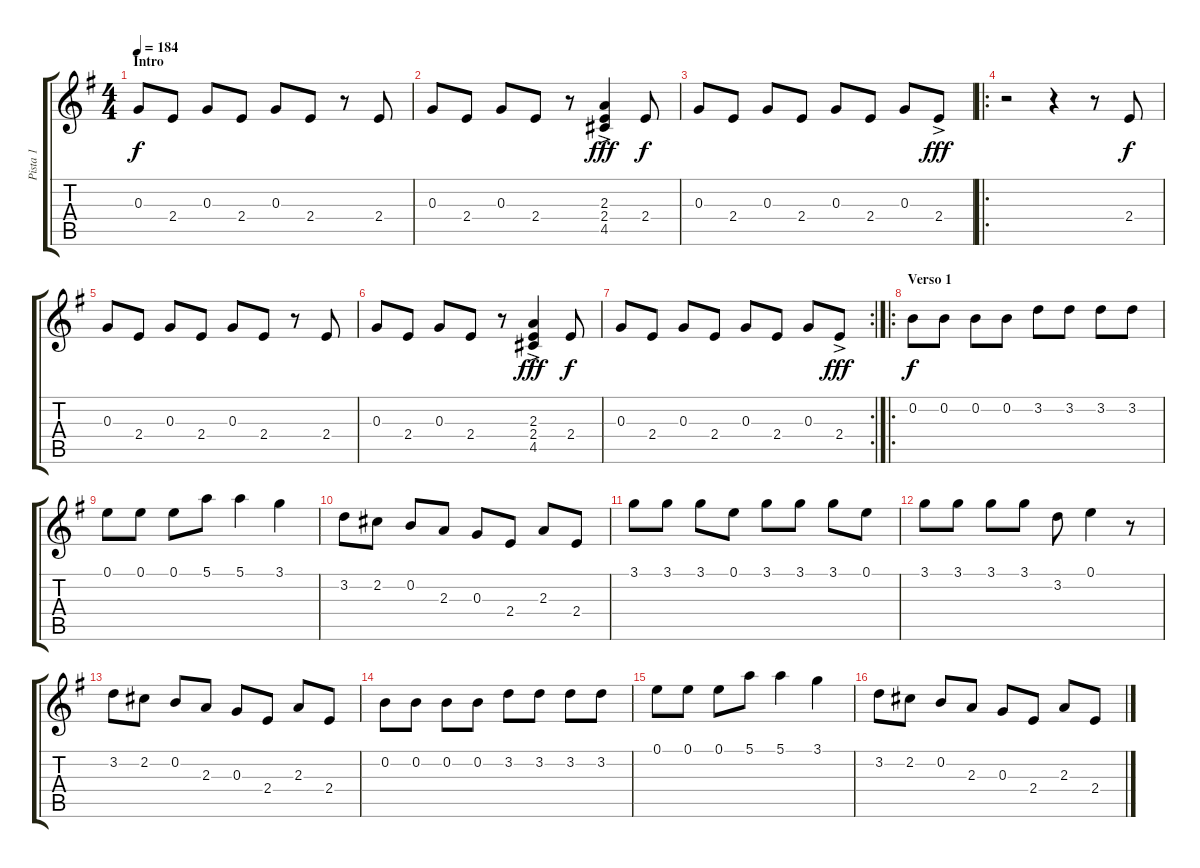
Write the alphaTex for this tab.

\track ("Pista 1" "Pista 1") {instrument distortionguitar}
\staff {score tabs}
\tuning (E4 B3 G3 D3 A2 E2) {hide}
\ts (4 4)
\section ("" "Intro")
\tempo 184
\clef g2
\ks g
0.3.8{dy f instrument distortionguitar} 2.4.8 0.3.8 2.4.8 0.3.8 2.4.8 r.8 2.4.8 |
0.3.8 2.4.8 0.3.8 2.4.8 r.8 (2.3 2.4 4.5{ac}).4{dy fff} 2.4.8{dy f} |
0.3.8 2.4.8 0.3.8 2.4.8 0.3.8 2.4.8 0.3.8 2.4{ac}.8{dy fff} |
\ro
r.2 r.4 r.8 2.4.8{dy f} |
0.3.8 2.4.8 0.3.8 2.4.8 0.3.8 2.4.8 r.8 2.4.8 |
0.3.8 2.4.8 0.3.8 2.4.8 r.8 (2.3 2.4 4.5{ac}).4{dy fff} 2.4.8{dy f} |
\rc 2
0.3.8 2.4.8 0.3.8 2.4.8 0.3.8 2.4.8 0.3.8 2.4{ac}.8{dy fff} |
\ro
\section ("" "Verso 1")
0.2.8{dy f} 0.2.8 0.2.8 0.2.8 3.2.8 3.2.8 3.2.8 3.2.8 |
0.1.8 0.1.8 0.1.8 5.1.8 5.1.4 3.1.4 |
3.2.8 2.2.8 0.2.8 2.3.8 0.3.8 2.4.8 2.3.8 2.4.8 |
3.1.8 3.1.8 3.1.8 0.1.8 3.1.8 3.1.8 3.1.8 0.1.8 |
3.1.8 3.1.8 3.1.8 3.1.8 3.2.8 0.1.4 r.8 |
3.2.8 2.2.8 0.2.8 2.3.8 0.3.8 2.4.8 2.3.8 2.4.8 |
0.2.8 0.2.8 0.2.8 0.2.8 3.2.8 3.2.8 3.2.8 3.2.8 |
0.1.8 0.1.8 0.1.8 5.1.8 5.1.4 3.1.4 |
3.2.8 2.2.8 0.2.8 2.3.8 0.3.8 2.4.8 2.3.8 2.4.8
